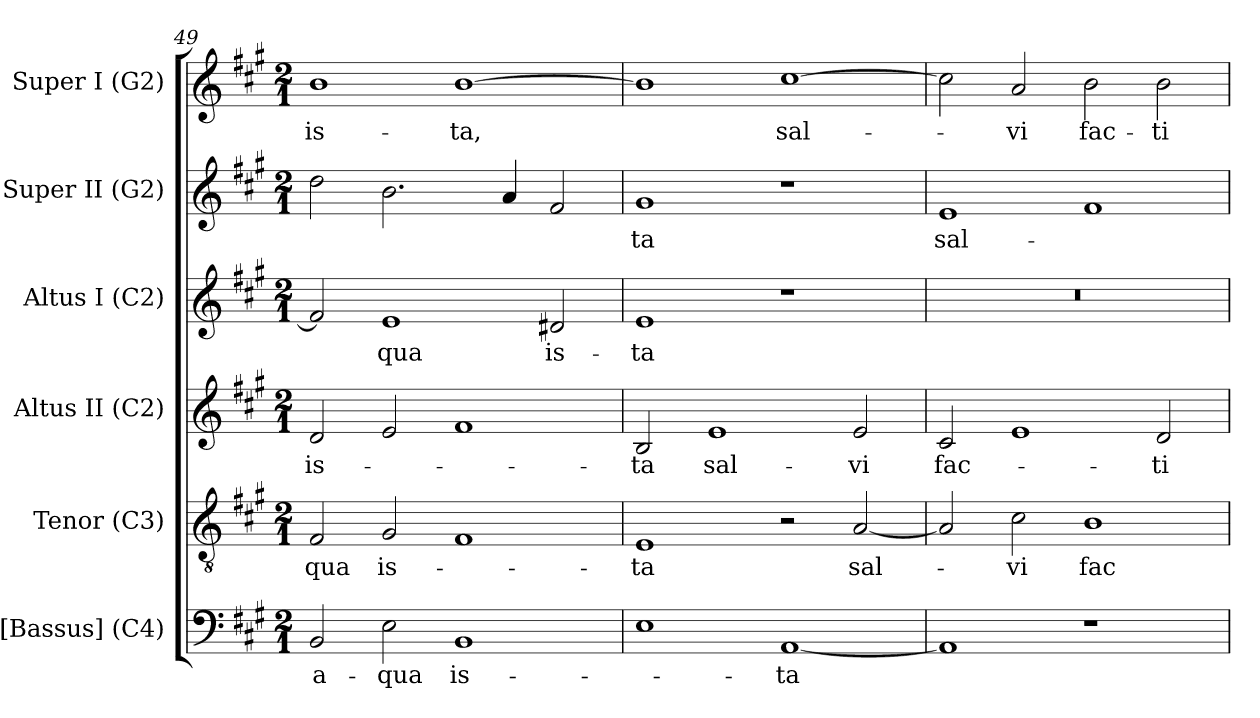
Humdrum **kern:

**kern	**text	**kern	**text	**kern	**text	**kern	**text	**kern	**text	**kern	**text
*part6	*part6	*part5	*part5	*part4	*part4	*part3	*part3	*part2	*part2	*part1	*part1
*staff6	*staff6	*staff5	*staff5	*staff4	*staff4	*staff3	*staff3	*staff2	*staff2	*staff1	*staff1
*I"[Bassus] (C4)	*	*I"Tenor (C3)	*	*I"Altus II (C2)	*	*I"Altus I (C2)	*	*I"Super II (G2)	*	*I"Super I (G2)	*
*I'B.	*	*I'T.	*	*I'A2	*	*I'A1	*	*I'S2	*	*I'S1	*
!!LO:LB:g=z
*clefF4	*	*clefGv2	*	*clefG2	*	*clefG2	*	*clefG2	*	*clefG2	*
*	*	*ITrd7c12	*	*	*	*	*	*	*	*	*
*k[f#c#g#]	*	*k[f#c#g#]	*	*k[f#c#g#]	*	*k[f#c#g#]	*	*k[f#c#g#]	*	*k[f#c#g#]	*
*A:	*	*A:	*	*A:	*	*A:	*	*A:	*	*A:	*
*M2/1	*	*M2/1	*	*M2/1	*	*M2/1	*	*M2/1	*	*M2/1	*
=49	=49	=49	=49	=49	=49	=49	=49	=49	=49	=49	=49
!	!LO:LY:b:color=#000000	!	!	!	!	!	!	!	!	!	!
!	!	!	!LO:LY:b:color=#000000	!	!	!	!	!	!	!	!
!	!	!	!	!	!LO:LY:b:color=#000000	!	!	!	!	!	!
!	!	!	!	!	!	!	!	!	!	!	!LO:LY:b:color=#000000
2BBi/	a-	2FF#i/	-qua	2di/	is-	2f#i/]	.	2ddi\	.	1bi	is-
!	!LO:LY:b:color=#000000	!	!	!	!	!	!	!	!	!	!
!	!	!	!LO:LY:b:color=#000000	!	!	!	!	!	!	!	!
!	!	!	!	!	!	!	!LO:LY:b:color=#000000	!	!	!	!
2Ei\	-qua	2GG#i/	is-	2ei/	.	1ei	-qua	2.bi\	.	.	.
!	!LO:LY:b:color=#000000	!	!	!	!	!	!	!	!	!	!
!	!	!	!	!	!	!	!	!	!	!	!LO:LY:b:color=#000000
1BBi	is-	1FF#i	.	1f#i	.	.	.	.	.	[1bi	-ta,
.	.	.	.	.	.	.	.	4ai/	.	.	.
!	!	!	!	!	!	!	!LO:LY:b:color=#000000	!	!	!	!
.	.	.	.	.	.	2d#Xi/	is-	2f#i/	.	.	.
=50	=50	=50	=50	=50	=50	=50	=50	=50	=50	=50	=50
!	!	!	!LO:LY:b:color=#000000	!	!	!	!	!	!	!	!
!	!	!	!	!	!LO:LY:b:color=#000000	!	!	!	!	!	!
!	!	!	!	!	!	!	!LO:LY:b:color=#000000	!	!	!	!
!	!	!	!	!	!	!	!	!	!LO:LY:b:color=#000000	!	!
1Ei	.	1EEi	-ta	2Bi/	-ta	1ei	-ta	1g#i	-ta	1bi]	.
!	!	!	!	!	!LO:LY:b:color=#000000	!	!	!	!	!	!
.	.	.	.	1ei	sal-	.	.	.	.	.	.
!	!LO:LY:b:color=#000000	!	!	!	!	!	!	!	!	!	!
!	!	!	!	!	!	!	!	!	!	!	!LO:LY:b:color=#000000
[1AAi	-ta	2r	.	.	.	1r	.	1r	.	[1cc#i	sal-
!	!	!	!LO:LY:b:color=#000000	!	!	!	!	!	!	!	!
!	!	!	!	!	!LO:LY:b:color=#000000	!	!	!	!	!	!
.	.	[2AAi/	sal-	2ei/	-vi	.	.	.	.	.	.
=51	=51	=51	=51	=51	=51	=51	=51	=51	=51	=51	=51
!	!	!	!	!	!LO:LY:b:color=#000000	!LO:N:vis=1	!	!	!	!	!
!	!	!	!	!	!	!	!	!	!LO:LY:b:color=#000000	!	!
1AAi]	.	2AAi/]	.	2c#i/	fac-	0r	.	1ei	sal-	2cc#i\]	.
!	!	!	!LO:LY:b:color=#000000	!	!	!	!	!	!	!	!
!	!	!	!	!	!	!	!	!	!	!	!LO:LY:b:color=#000000
.	.	2C#i\	-vi	1ei	.	.	.	.	.	2ai/	-vi
!	!	!	!LO:LY:b:color=#000000	!	!	!	!	!	!	!	!
!	!	!	!	!	!	!	!	!	!	!	!LO:LY:b:color=#000000
1r	.	1BBi	fac-	.	.	.	.	1f#i	.	2bi\	fac-
!	!	!	!	!	!LO:LY:b:color=#000000	!	!	!	!	!	!
!	!	!	!	!	!	!	!	!	!	!	!LO:LY:b:color=#000000
.	.	.	.	2di/	-ti	.	.	.	.	2bi\	-ti
=	=	=	=	=	=	=	=	=	=	=	=
*-	*-	*-	*-	*-	*-	*-	*-	*-	*-	*-	*-
